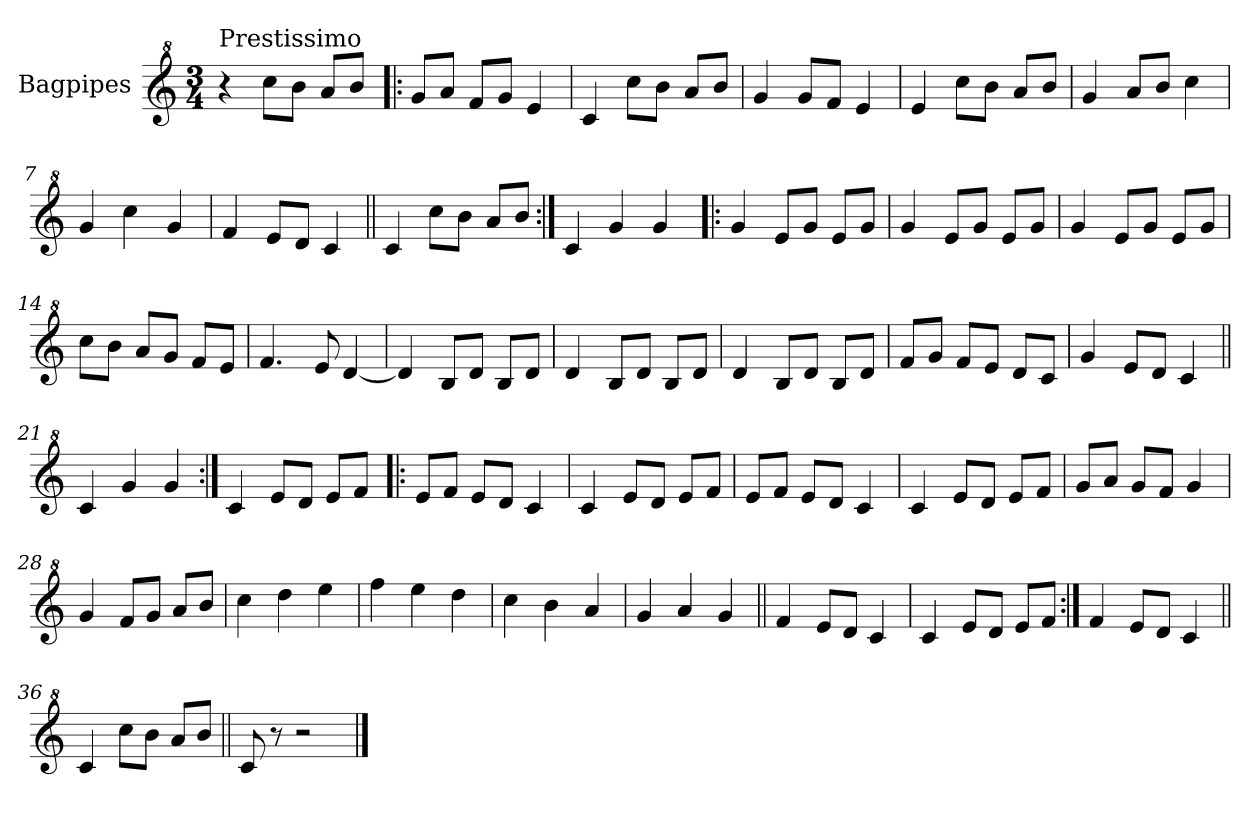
**kern
*part1
*staff1
*I"Bagpipes
*I'Bag
*clefG^2
*k[]
*C:
*M3/4
=1
!LO:TX:a:t=Prestissimo
4r
8ccc\L
8bb\J
8aa/L
8bb/J
=2!|:
8gg/L
8aa/J
8ff/L
8gg/J
4ee/
=3
4cc/
8ccc\L
8bb\J
8aa/L
8bb/J
=4
4gg/
8gg/L
8ff/J
4ee/
=5
4ee/
8ccc\L
8bb\J
8aa/L
8bb/J
=6
4gg/
8aa/L
8bb/J
4ccc\
=7
4gg/
4ccc\
4gg/
=8
4ff/
8ee/L
8dd/J
4cc/
=9||
4cc/
8ccc\L
8bb\J
8aa/L
8bb/J
!!LO:LB:g=z
=10:|!
4cc/
4gg/
4gg/
=11!|:
4gg/
8ee/L
8gg/J
8ee/L
8gg/J
=12
4gg/
8ee/L
8gg/J
8ee/L
8gg/J
=13
4gg/
8ee/L
8gg/J
8ee/L
8gg/J
=14
8ccc\L
8bb\J
8aa/L
8gg/J
8ff/L
8ee/J
=15
4.ff/
8ee/
[4dd/
=16
4dd/]
8b/L
8dd/J
8b/L
8dd/J
=17
4dd/
8b/L
8dd/J
8b/L
8dd/J
=18
4dd/
8b/L
8dd/J
8b/L
8dd/J
!!LO:LB:g=z
=19
8ff/L
8gg/J
8ff/L
8ee/J
8dd/L
8cc/J
=20
4gg/
8ee/L
8dd/J
4cc/
=21||
4cc/
4gg/
4gg/
=22:|!
4cc/
8ee/L
8dd/J
8ee/L
8ff/J
=23!|:
8ee/L
8ff/J
8ee/L
8dd/J
4cc/
=24
4cc/
8ee/L
8dd/J
8ee/L
8ff/J
=25
8ee/L
8ff/J
8ee/L
8dd/J
4cc/
=26
4cc/
8ee/L
8dd/J
8ee/L
8ff/J
=27
8gg/L
8aa/J
8gg/L
8ff/J
4gg/
!!LO:LB:g=z
=28
4gg/
8ff/L
8gg/J
8aa/L
8bb/J
=29
4ccc\
4ddd\
4eee\
=30
4fff\
4eee\
4ddd\
=31
4ccc\
4bb\
4aa/
=32
4gg/
4aa/
4gg/
=33||
4ff/
8ee/L
8dd/J
4cc/
=34
4cc/
8ee/L
8dd/J
8ee/L
8ff/J
=35:|!
4ff/
8ee/L
8dd/J
4cc/
=36||
4cc/
8ccc\L
8bb\J
8aa/L
8bb/J
=37||
8cc/
8r
2r
==
*-
